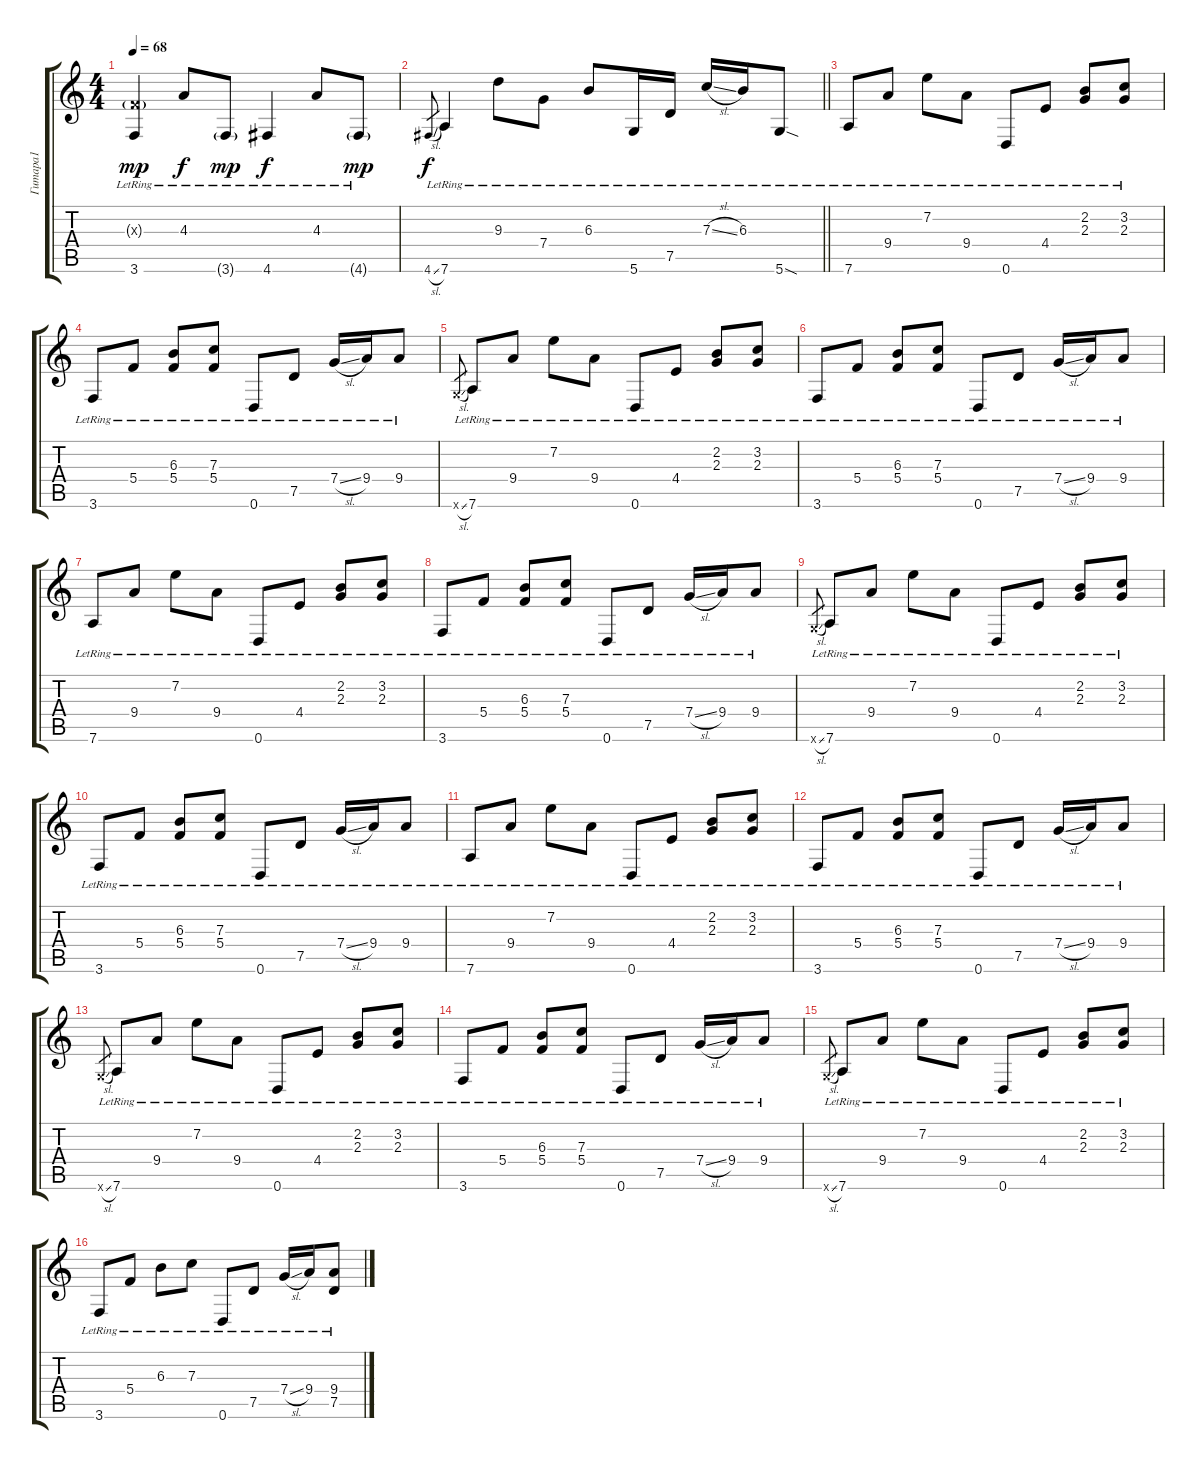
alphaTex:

\track ("Гитара1" "Гитара1") {instrument acousticguitarsteel}
\staff {score tabs}
\tuning (D4 A3 F3 C3 G2 D2) {hide}
\ts (4 4)
\tempo 68
\clef g2
\ks c
(0.3{g x} 3.6{lr}).4{dy mp} 4.3{lr}.8{dy f} 3.6{g lr}.8{dy mp} 4.6{lr}.4{dy f} 4.3{lr}.8 4.6{g lr}.8{dy mp} |
\barLineRight lightlight
4.6{sl}.8{gr dy f} 7.6{lr}.4 9.3{lr}.8 7.4{lr}.8 6.3{lr}.8 5.6{lr}.16 7.5{lr}.16 7.3{sl lr}.16 6.3{lr}.16 5.6{sod lr}.8 |
7.6{lr}.8 9.4{lr}.8 7.2{lr}.8 9.4{lr}.8 0.6{lr}.8 4.4{lr}.8 (2.2{lr} 2.3).8 (3.2{lr} 2.3).8 |
3.6{lr}.8 5.4{lr}.8 (6.3{lr} 5.4).8 (7.3{lr} 5.4).8 0.6{lr}.8 7.5{lr}.8 7.4{sl lr}.16 9.4{lr}.16 9.4{lr}.8 |
5.6{sl x}.8{gr} 7.6{lr}.8 9.4{lr}.8 7.2{lr}.8 9.4{lr}.8 0.6{lr}.8 4.4{lr}.8 (2.2{lr} 2.3).8 (3.2{lr} 2.3).8 |
3.6{lr}.8 5.4{lr}.8 (6.3{lr} 5.4).8 (7.3{lr} 5.4).8 0.6{lr}.8 7.5{lr}.8 7.4{sl lr}.16 9.4{lr}.16 9.4{lr}.8 |
7.6{lr}.8 9.4{lr}.8 7.2{lr}.8 9.4{lr}.8 0.6{lr}.8 4.4{lr}.8 (2.2{lr} 2.3).8 (3.2{lr} 2.3).8 |
3.6{lr}.8 5.4{lr}.8 (6.3{lr} 5.4).8 (7.3{lr} 5.4).8 0.6{lr}.8 7.5{lr}.8 7.4{sl lr}.16 9.4{lr}.16 9.4{lr}.8 |
5.6{sl x}.8{gr} 7.6{lr}.8 9.4{lr}.8 7.2{lr}.8 9.4{lr}.8 0.6{lr}.8 4.4{lr}.8 (2.2{lr} 2.3).8 (3.2{lr} 2.3).8 |
3.6{lr}.8 5.4{lr}.8 (6.3{lr} 5.4).8 (7.3{lr} 5.4).8 0.6{lr}.8 7.5{lr}.8 7.4{sl lr}.16 9.4{lr}.16 9.4{lr}.8 |
7.6{lr}.8 9.4{lr}.8 7.2{lr}.8 9.4{lr}.8 0.6{lr}.8 4.4{lr}.8 (2.2{lr} 2.3).8 (3.2{lr} 2.3).8 |
3.6{lr}.8 5.4{lr}.8 (6.3{lr} 5.4).8 (7.3{lr} 5.4).8 0.6{lr}.8 7.5{lr}.8 7.4{sl lr}.16 9.4{lr}.16 9.4{lr}.8 |
5.6{sl x}.8{gr} 7.6{lr}.8 9.4{lr}.8 7.2{lr}.8 9.4{lr}.8 0.6{lr}.8 4.4{lr}.8 (2.2{lr} 2.3).8 (3.2{lr} 2.3).8 |
3.6{lr}.8 5.4{lr}.8 (6.3{lr} 5.4).8 (7.3{lr} 5.4).8 0.6{lr}.8 7.5{lr}.8 7.4{sl lr}.16 9.4{lr}.16 9.4{lr}.8 |
5.6{sl x}.8{gr} 7.6{lr}.8 9.4{lr}.8 7.2{lr}.8 9.4{lr}.8 0.6{lr}.8 4.4{lr}.8 (2.2{lr} 2.3).8 (3.2{lr} 2.3).8 |
3.6{lr}.8 5.4{lr}.8 6.3{lr}.8 7.3{lr}.8 0.6{lr}.8 7.5{lr}.8 7.4{sl lr}.16 9.4{lr}.16 (9.4{lr} 7.5).8
